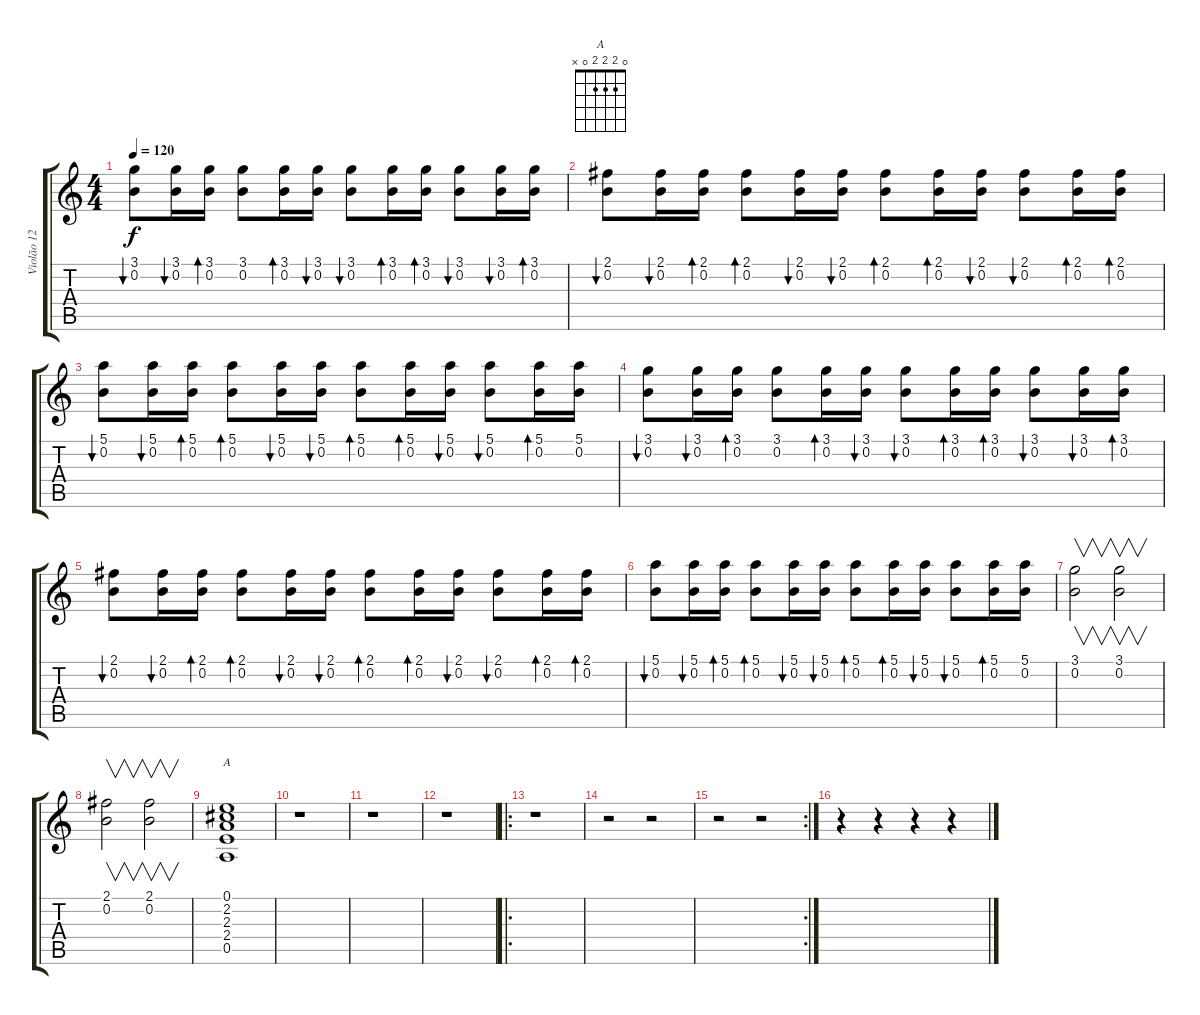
\track ("Violão 12 Cordas" "Violão 12 ") {instrument acousticguitarsteel}
\staff {score tabs}
\tuning (E4 B3 G3 D3 A2 E2) {hide}
\chord ("A" 0 2 2 2 0 x)
\ts (4 4)
\tempo 120
\clef g2
\ks c
(3.1 0.2).8{bu 60 dy f instrument acousticguitarsteel} (3.1 0.2).16{bu 60} (3.1 0.2).16{bd 60} (3.1 0.2).8 (3.1 0.2).16{bd 60} (3.1 0.2).16{bu 60} (3.1 0.2).8{bu 60} (3.1 0.2).16{bd 60} (3.1 0.2).16{bd 60} (3.1 0.2).8{bu 60} (3.1 0.2).16{bu 60} (3.1 0.2).16{bd 60} |
(2.1 0.2).8{bu 60} (2.1 0.2).16{bu 60} (2.1 0.2).16{bd 60} (2.1 0.2).8{bd 60} (2.1 0.2).16{bu 60} (2.1 0.2).16{bu 60} (2.1 0.2).8{bd 60} (2.1 0.2).16{bd 60} (2.1 0.2).16{bu 60} (2.1 0.2).8{bu 60} (2.1 0.2).16{bd 60} (2.1 0.2).16{bd 60} |
(5.1 0.2).8{bu 60} (5.1 0.2).16{bu 60} (5.1 0.2).16{bd 60} (5.1 0.2).8{bd 60} (5.1 0.2).16{bu 60} (5.1 0.2).16{bu 60} (5.1 0.2).8{bd 60} (5.1 0.2).16{bd 60} (5.1 0.2).16{bu 60} (5.1 0.2).8{bu 60} (5.1 0.2).16{bd 60} (5.1 0.2).16 |
(3.1 0.2).8{bu 60} (3.1 0.2).16{bu 60} (3.1 0.2).16{bd 60} (3.1 0.2).8 (3.1 0.2).16{bd 60} (3.1 0.2).16{bu 60} (3.1 0.2).8{bu 60} (3.1 0.2).16{bd 60} (3.1 0.2).16{bd 60} (3.1 0.2).8{bu 60} (3.1 0.2).16{bu 60} (3.1 0.2).16{bd 60} |
(2.1 0.2).8{bu 60} (2.1 0.2).16{bu 60} (2.1 0.2).16{bd 60} (2.1 0.2).8{bd 60} (2.1 0.2).16{bu 60} (2.1 0.2).16{bu 60} (2.1 0.2).8{bd 60} (2.1 0.2).16{bd 60} (2.1 0.2).16{bu 60} (2.1 0.2).8{bu 60} (2.1 0.2).16{bd 60} (2.1 0.2).16{bd 60} |
(5.1 0.2).8{bu 60} (5.1 0.2).16{bu 60} (5.1 0.2).16{bd 60} (5.1 0.2).8{bd 60} (5.1 0.2).16{bu 60} (5.1 0.2).16{bu 60} (5.1 0.2).8{bd 60} (5.1 0.2).16{bd 60} (5.1 0.2).16{bu 60} (5.1 0.2).8{bu 60} (5.1 0.2).16{bd 60} (5.1 0.2).16 |
(3.1 0.2).2{v} (3.1 0.2).2{v} |
(2.1 0.2).2{v} (2.1 0.2).2{v} |
(0.1 2.2 2.3 2.4 0.5).1{ch "A"} |
r.1 |
r.1 |
r.1 |
\ro
r.1 |
r.2 r.2 |
\rc 2
r.2 r.2 |
r.4 r.4 r.4 r.4
